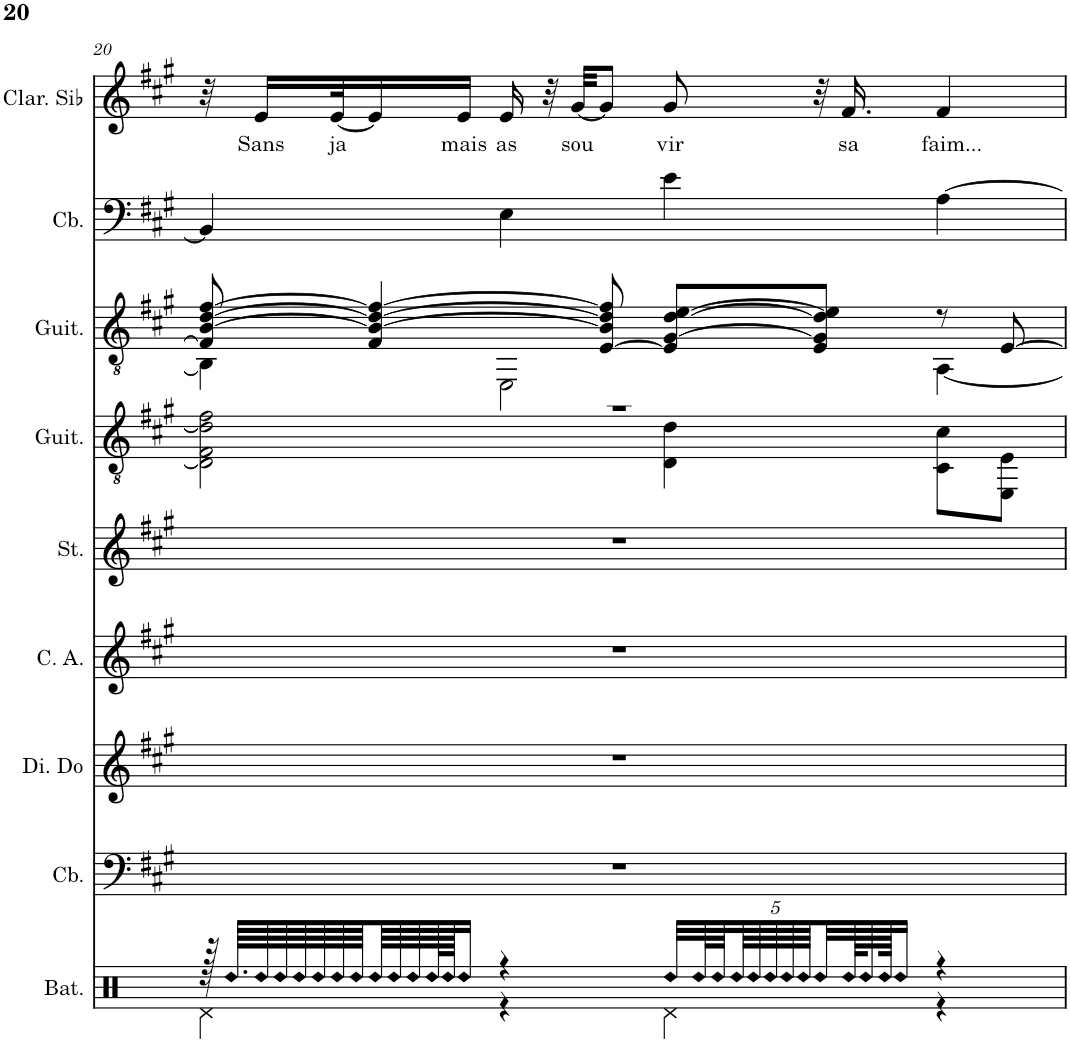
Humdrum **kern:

**kern	**kern	**kern	**kern	**kern	**kern	**kern	**kern	**kern	**text
*part9	*part8	*part7	*part6	*part5	*part4	*part3	*part2	*part1	*part1
*staff9	*staff8	*staff7	*staff6	*staff5	*staff4	*staff3	*staff2	*staff1	*staff1
*I"Batterie, Drums	*I"Contrebasse, Acoustic Bass	*I"Dizi en Do, Piccolo	*I"Cor anglais, English Horn	*I"Cordes, String Ensemble 2	*I"Guitare acoustique, Acoustic Guitar (steel)	*I"Guitare classique, Acoustic Guitar (nylon)	*I"Contrebasse, Acoustic Bass	*I"Clarinette en Sib	*
*I'Bat.	*I'Cb.	*I'Di. Do	*I'C. A.	*I'St.	*I'Guit.	*I'Guit.	*I'Cb.	*I'Clar. Sib	*
!!LO:PB:g=z
*clefX	*clefF4	*clefG2	*clefG2	*clefG2	*clefGv2	*clefGv2	*clefF4	*clefG2	*
*	*Trd7c12	*Trd-7c-12	*Trd4c7	*	*	*	*Trd7c12	*Trd1c2	*
*k[]	*k[f#c#g#]	*k[f#c#g#]	*k[f#c#g#]	*k[f#c#g#]	*k[f#c#g#]	*k[f#c#g#]	*k[f#c#g#]	*k[f#c#g#]	*
*M4/4	*M4/4	*M4/4	*M4/4	*M4/4	*M4/4	*M4/4	*M4/4	*M4/4	*
=20	=20	=20	=20	=20	=20	=20	=20	=20	=20
*^	*	*	*	*	*^	*^	*	*	*
128r	4Rd\	1r	1r	1r	1r	1r	2D\] 2F#\ 2d\] 2f#\	8F#/] [8B/ [8d/ [8f#/	4BB\]	4BB/]	32r	.
!LO:N:head=diamond	!	!	!	!	!	!	!	!	!	!	!	!
64.Rdd/LLLL	.	.	.	.	.	.	.	.	.	.	.	.
!LO:N:head=diamond	!	!	!	!	!	!	!	!	!	!	!	!LO:LY:b
64Rdd/	.	.	.	.	.	.	.	.	.	.	16e/LL	Sans
!LO:N:head=diamond	!	!	!	!	!	!	!	!	!	!	!	!
64Rdd/	.	.	.	.	.	.	.	.	.	.	.	.
!LO:N:head=diamond	!	!	!	!	!	!	!	!	!	!	!	!
64Rdd/	.	.	.	.	.	.	.	.	.	.	.	.
!LO:N:head=diamond	!	!	!	!	!	!	!	!	!	!	!	!
64Rdd/	.	.	.	.	.	.	.	.	.	.	.	.
!LO:N:head=diamond	!	!	!	!	!	!	!	!	!	!	!	!LO:LY:b
64Rdd/	.	.	.	.	.	.	.	.	.	.	[32e/K	ja
!LO:N:head=diamond	!	!	!	!	!	!	!	!	!	!	!	!
64Rdd/	.	.	.	.	.	.	.	.	.	.	.	.
!LO:N:head=diamond	!	!	!	!	!	!	!	!	!	!	!	!
64Rdd/	.	.	.	.	.	.	.	4F#/ 4B/_ 4d/_ 4f#/_	.	.	16e/]	.
!LO:N:head=diamond	!	!	!	!	!	!	!	!	!	!	!	!
64Rdd/	.	.	.	.	.	.	.	.	.	.	.	.
!LO:N:head=diamond	!	!	!	!	!	!	!	!	!	!	!	!
64Rdd/	.	.	.	.	.	.	.	.	.	.	.	.
!LO:N:head=diamond	!	!	!	!	!	!	!	!	!	!	!	!
128Rdd/L	.	.	.	.	.	.	.	.	.	.	.	.
!LO:N:head=diamond	!	!	!	!	!	!	!	!	!	!	!	!
128Rdd/JJJ	.	.	.	.	.	.	.	.	.	.	.	.
!LO:N:head=diamond	!	!	!	!	!	!	!	!	!	!	!	!LO:LY:b
16Rdd/JJ	.	.	.	.	.	.	.	.	.	.	16e/JJ	mais
!	!	!	!	!	!	!	!	!	!	!	!	!LO:LY:b
4r	4r	.	.	.	.	.	.	.	2EE\	4E\	16e/	as
.	.	.	.	.	.	.	.	.	.	.	32r	.
!	!	!	!	!	!	!	!	!	!	!	!	!LO:LY:b
.	.	.	.	.	.	.	.	.	.	.	[32g#/KKL	sou
.	.	.	.	.	.	.	.	[8E/ 8B/] 8d/] 8f#/]	.	.	8g#/J]	.
!LO:N:head=diamond	!	!	!	!	!	!	!	!	!	!	!	!LO:LY:b
32Rdd/LLL	4Rd\	.	.	.	.	.	4D\ 4d\	8E/] [8G#/ [8d/ [8e/L	.	4e\	8g#/	vir
!LO:N:head=diamond	!	!	!	!	!	!	!	!	!	!	!	!
64Rdd/L	.	.	.	.	.	.	.	.	.	.	.	.
!LO:N:head=diamond	!	!	!	!	!	!	!	!	!	!	!	!
64Rdd/	.	.	.	.	.	.	.	.	.	.	.	.
*Xbrackettup	*	*	*	*	*	*	*	*	*	*	*	*
!LO:N:head=diamond	!	!	!	!	!	!	!	!	!	!	!	!
80Rdd/	.	.	.	.	.	.	.	.	.	.	.	.
!LO:N:head=diamond	!	!	!	!	!	!	!	!	!	!	!	!
80Rdd/	.	.	.	.	.	.	.	.	.	.	.	.
!LO:N:head=diamond	!	!	!	!	!	!	!	!	!	!	!	!
80Rdd/	.	.	.	.	.	.	.	.	.	.	.	.
!LO:N:head=diamond	!	!	!	!	!	!	!	!	!	!	!	!
80Rdd/	.	.	.	.	.	.	.	.	.	.	.	.
!LO:N:head=diamond	!	!	!	!	!	!	!	!	!	!	!	!
80Rdd/J	.	.	.	.	.	.	.	.	.	.	.	.
!LO:N:head=diamond	!	!	!	!	!	!	!	!	!	!	!	!
32Rdd/	.	.	.	.	.	.	.	8E/ 8G#/] 8d/] 8e/]J	.	.	32r	.
!LO:N:head=diamond	!	!	!	!	!	!	!	!	!	!	!	!LO:LY:b
128Rdd/KL	.	.	.	.	.	.	.	.	.	.	16.f#/	sa
!LO:N:head=diamond	!	!	!	!	!	!	!	!	!	!	!	!
64Rdd/	.	.	.	.	.	.	.	.	.	.	.	.
!LO:N:head=diamond	!	!	!	!	!	!	!	!	!	!	!	!
128Rdd/JJK	.	.	.	.	.	.	.	.	.	.	.	.
!LO:N:head=diamond	!	!	!	!	!	!	!	!	!	!	!	!
16Rdd/JJ	.	.	.	.	.	.	.	.	.	.	.	.
!	!	!	!	!	!	!	!	!	!	!	!	!LO:LY:b
4r	4r	.	.	.	.	.	8C#\ 8c#\L	8r	[4AA\	[4A\	4f#/	faim...
.	.	.	.	.	.	.	8EE\ 8E\J	[8E/	.	.	.	.
*	*	*	*	*	*	*v	*v	*	*	*	*	*
*v	*v	*	*	*	*	*	*v	*v	*	*	*
=	=	=	=	=	=	=	=	=	=
*-	*-	*-	*-	*-	*-	*-	*-	*-	*-
